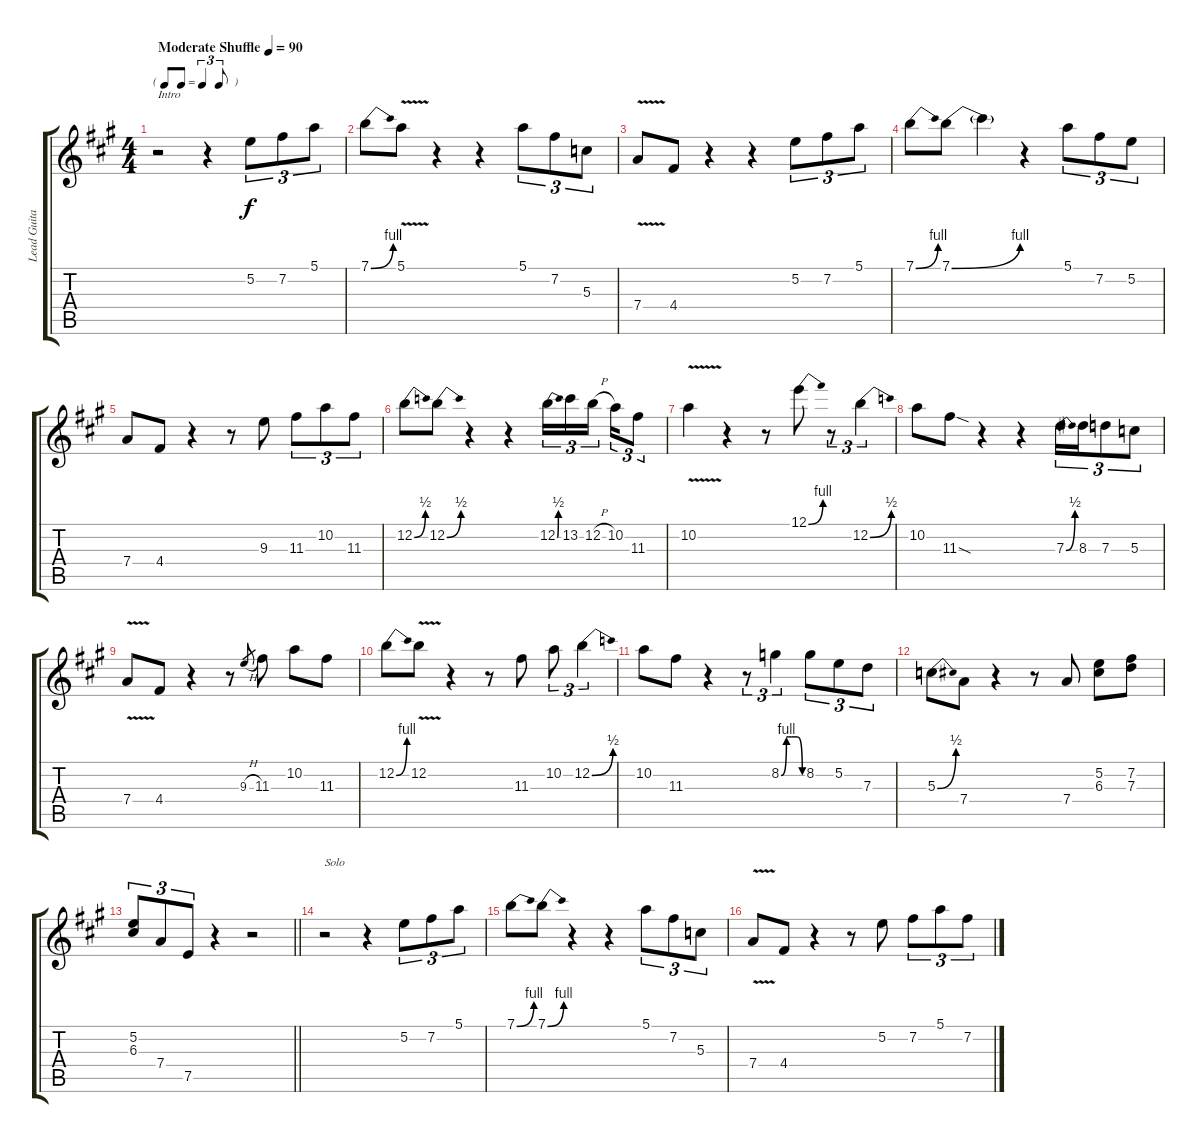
\track ("Lead Guitar" "Lead Guita") {instrument overdrivenguitar}
\staff {score tabs}
\tuning (E4 B3 G3 D3 A2 E2) {hide}
\ts (4 4)
\tf triplet8th
\tempo (90 "Moderate Shuffle")
\clef g2
\ks a
r.2{txt "Intro" dy f instrument overdrivenguitar} r.4 5.2.8{tu (3 2)} 7.2.8{tu (3 2)} 5.1.8{tu (3 2)} |
7.1{be (bend 0 0 60 4)}.8 5.1{v}.8 r.4 r.4 5.1.8{tu (3 2)} 7.2.8{tu (3 2)} 5.3.8{tu (3 2)} |
7.4{v}.8 4.4.8 r.4 r.4 5.2.8{tu (3 2)} 7.2.8{tu (3 2)} 5.1.8{tu (3 2)} |
7.1{be (bend 0 0 60 4)}.8 7.1{be (bend 0 0 60 4)}.8 7.1{t}.4 r.4 5.1.8{tu (3 2)} 7.2.8{tu (3 2)} 5.2.8{tu (3 2)} |
7.4.8 4.4.8 r.4 r.8 9.3.8 11.3.8{tu (3 2)} 10.2.8{tu (3 2)} 11.3.8{tu (3 2)} |
12.2{be (bend 0 0 60 2)}.8 12.2{be (bend 0 0 60 2)}.8 r.4 r.4 12.2{be (bend 0 0 60 2)}.16{tu (3 2)} 13.2.16{tu (3 2)} 12.2{h}.16{tu (3 2) beam splitsecondary} 10.2.16{tu (3 2)} 11.3.8{tu (3 2)} |
10.2{v}.4 r.4 r.8 12.1{be (bend 0 0 60 4)}.8 r.8{tu (3 2)} 12.2{be (bend 0 0 60 2)}.4{tu (3 2)} |
10.2.8 11.3{sod}.8 r.4 r.4 7.3{be (bend 0 0 60 2)}.16{tu (3 2)} 8.3.16{tu (3 2)} 7.3.8{tu (3 2)} 5.3.8{tu (3 2)} |
7.4{v}.8 4.4.8 r.4 r.8 9.3{h}.8{gr} 11.3.8 10.2.8 11.3.8 |
12.2{be (bend 0 0 60 4)}.8 12.2{v}.8 r.4 r.8 11.3.8 10.2.8{tu (3 2)} 12.2{be (bend 0 0 60 2)}.4{tu (3 2)} |
10.2.8 11.3.8 r.4 r.8{tu (3 2)} 8.2{be (custom 0 0 15 4 20 4 30 4 45 4 60 0)}.4{tu (3 2)} 8.2.8{tu (3 2)} 5.2.8{tu (3 2)} 7.3.8{tu (3 2)} |
5.3{be (bend 0 0 60 2)}.8 7.4.8 r.4 r.8 7.4.8 (5.2 6.3).8 (7.2 7.3).8 |
\barLineRight lightlight
(5.2 6.3).8{tu (3 2)} 7.4.8{tu (3 2)} 7.5.8{tu (3 2)} r.4 r.2 |
r.2{txt "Solo"} r.4 5.2.8{tu (3 2)} 7.2.8{tu (3 2)} 5.1.8{tu (3 2)} |
7.1{be (bend 0 0 60 4)}.8 7.1{be (bend 0 0 60 4)}.8 r.4 r.4 5.1.8{tu (3 2)} 7.2.8{tu (3 2)} 5.3.8{tu (3 2)} |
7.4{v}.8 4.4.8 r.4 r.8 5.2.8 7.2.8{tu (3 2)} 5.1.8{tu (3 2)} 7.2.8{tu (3 2)}
